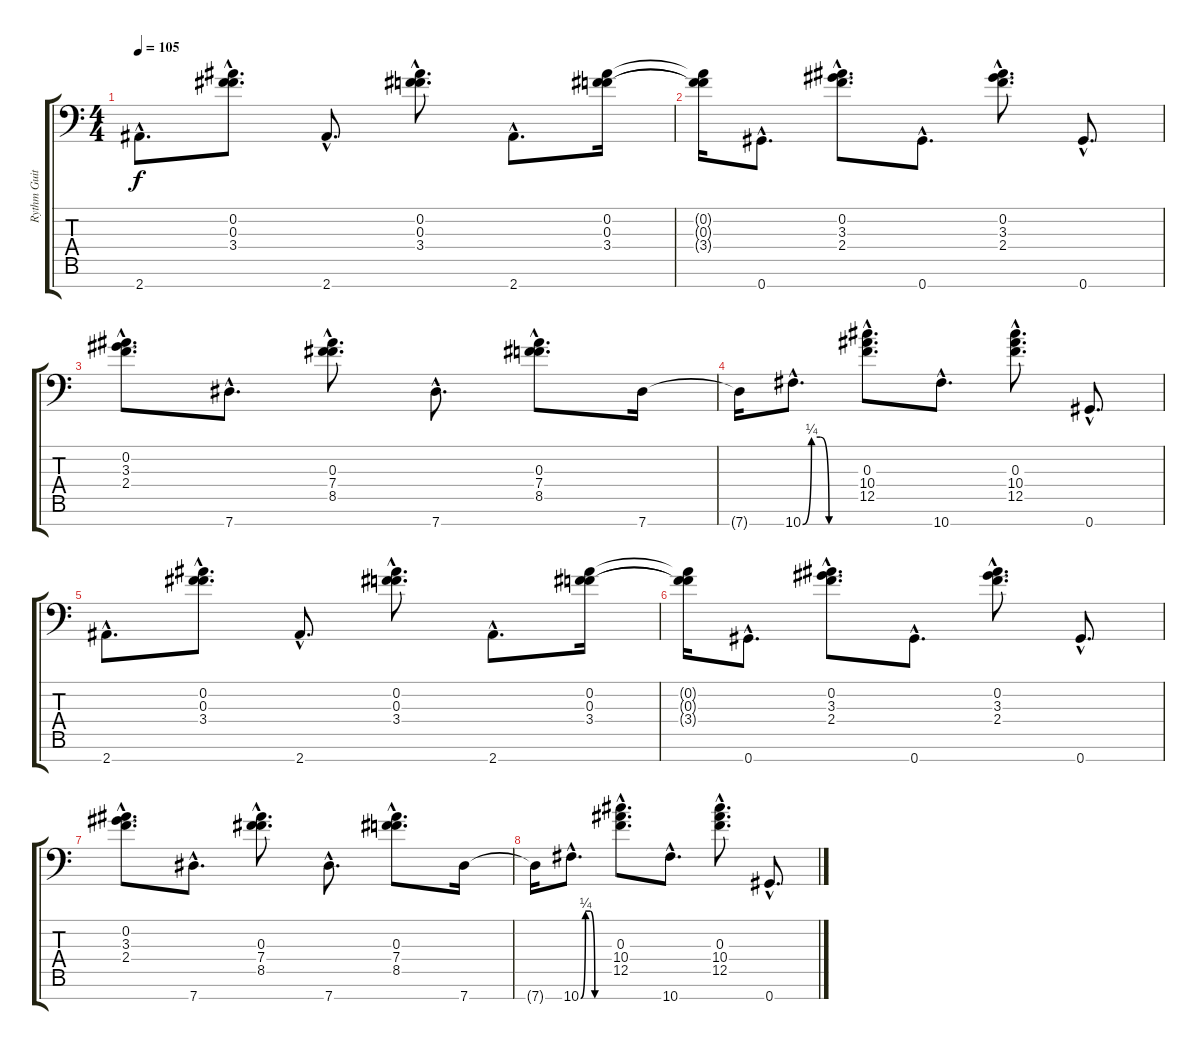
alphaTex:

\track ("Rythm Guitar #1" "Rythm Guit") {instrument distortionguitar}
\staff {score tabs}
\tuning (Eb4 Bb3 F3 Eb3 Bb2 F2 Ab1) {hide}
\ts (4 4)
\tempo 105
\clef f4
\ks c
2.7{hac}.8{d dy f} (0.2{hac} 0.3{hac} 3.4{hac}).8{d} 2.7{hac}.8{d} (0.2{hac} 0.3{hac} 3.4{hac}).8{d} 2.7{hac}.8{d} (0.2 0.3 3.4).16 |
(0.2{t} 0.3{t} 3.4{t}).16 0.7{hac}.8{d} (0.2{hac} 3.3{hac} 2.4{hac}).8{d} 0.7{hac}.8{d} (0.2{hac} 3.3{hac} 2.4{hac}).8{d} 0.7{hac}.8{d} |
(0.2{hac} 3.3{hac} 2.4{hac}).8{d} 7.7{hac}.8{d} (0.3{hac} 7.4{hac} 8.5{hac}).8{d} 7.7{hac}.8{d} (0.3{hac} 7.4{hac} 8.5{hac}).8{d} 7.7.16 |
7.7{t}.16 10.7{be (custom 0 0 10 1 20 1 30 0 60 0) hac}.8{d} (0.3{hac} 10.4{hac} 12.5{hac}).8{d} 10.7{hac}.8{d} (0.3{hac} 10.4{hac} 12.5{hac}).8{d} 0.7{hac}.8{d} |
2.7{hac}.8{d} (0.2{hac} 0.3{hac} 3.4{hac}).8{d} 2.7{hac}.8{d} (0.2{hac} 0.3{hac} 3.4{hac}).8{d} 2.7{hac}.8{d} (0.2 0.3 3.4).16 |
(0.2{t} 0.3{t} 3.4{t}).16 0.7{hac}.8{d} (0.2{hac} 3.3{hac} 2.4{hac}).8{d} 0.7{hac}.8{d} (0.2{hac} 3.3{hac} 2.4{hac}).8{d} 0.7{hac}.8{d} |
(0.2{hac} 3.3{hac} 2.4{hac}).8{d} 7.7{hac}.8{d} (0.3{hac} 7.4{hac} 8.5{hac}).8{d} 7.7{hac}.8{d} (0.3{hac} 7.4{hac} 8.5{hac}).8{d} 7.7.16 |
7.7{t}.16 10.7{be (custom 0 0 10 1 20 1 30 0 60 0) hac}.8{d} (0.3{hac} 10.4{hac} 12.5{hac}).8{d} 10.7{hac}.8{d} (0.3{hac} 10.4{hac} 12.5{hac}).8{d} 0.7{hac}.8{d}
